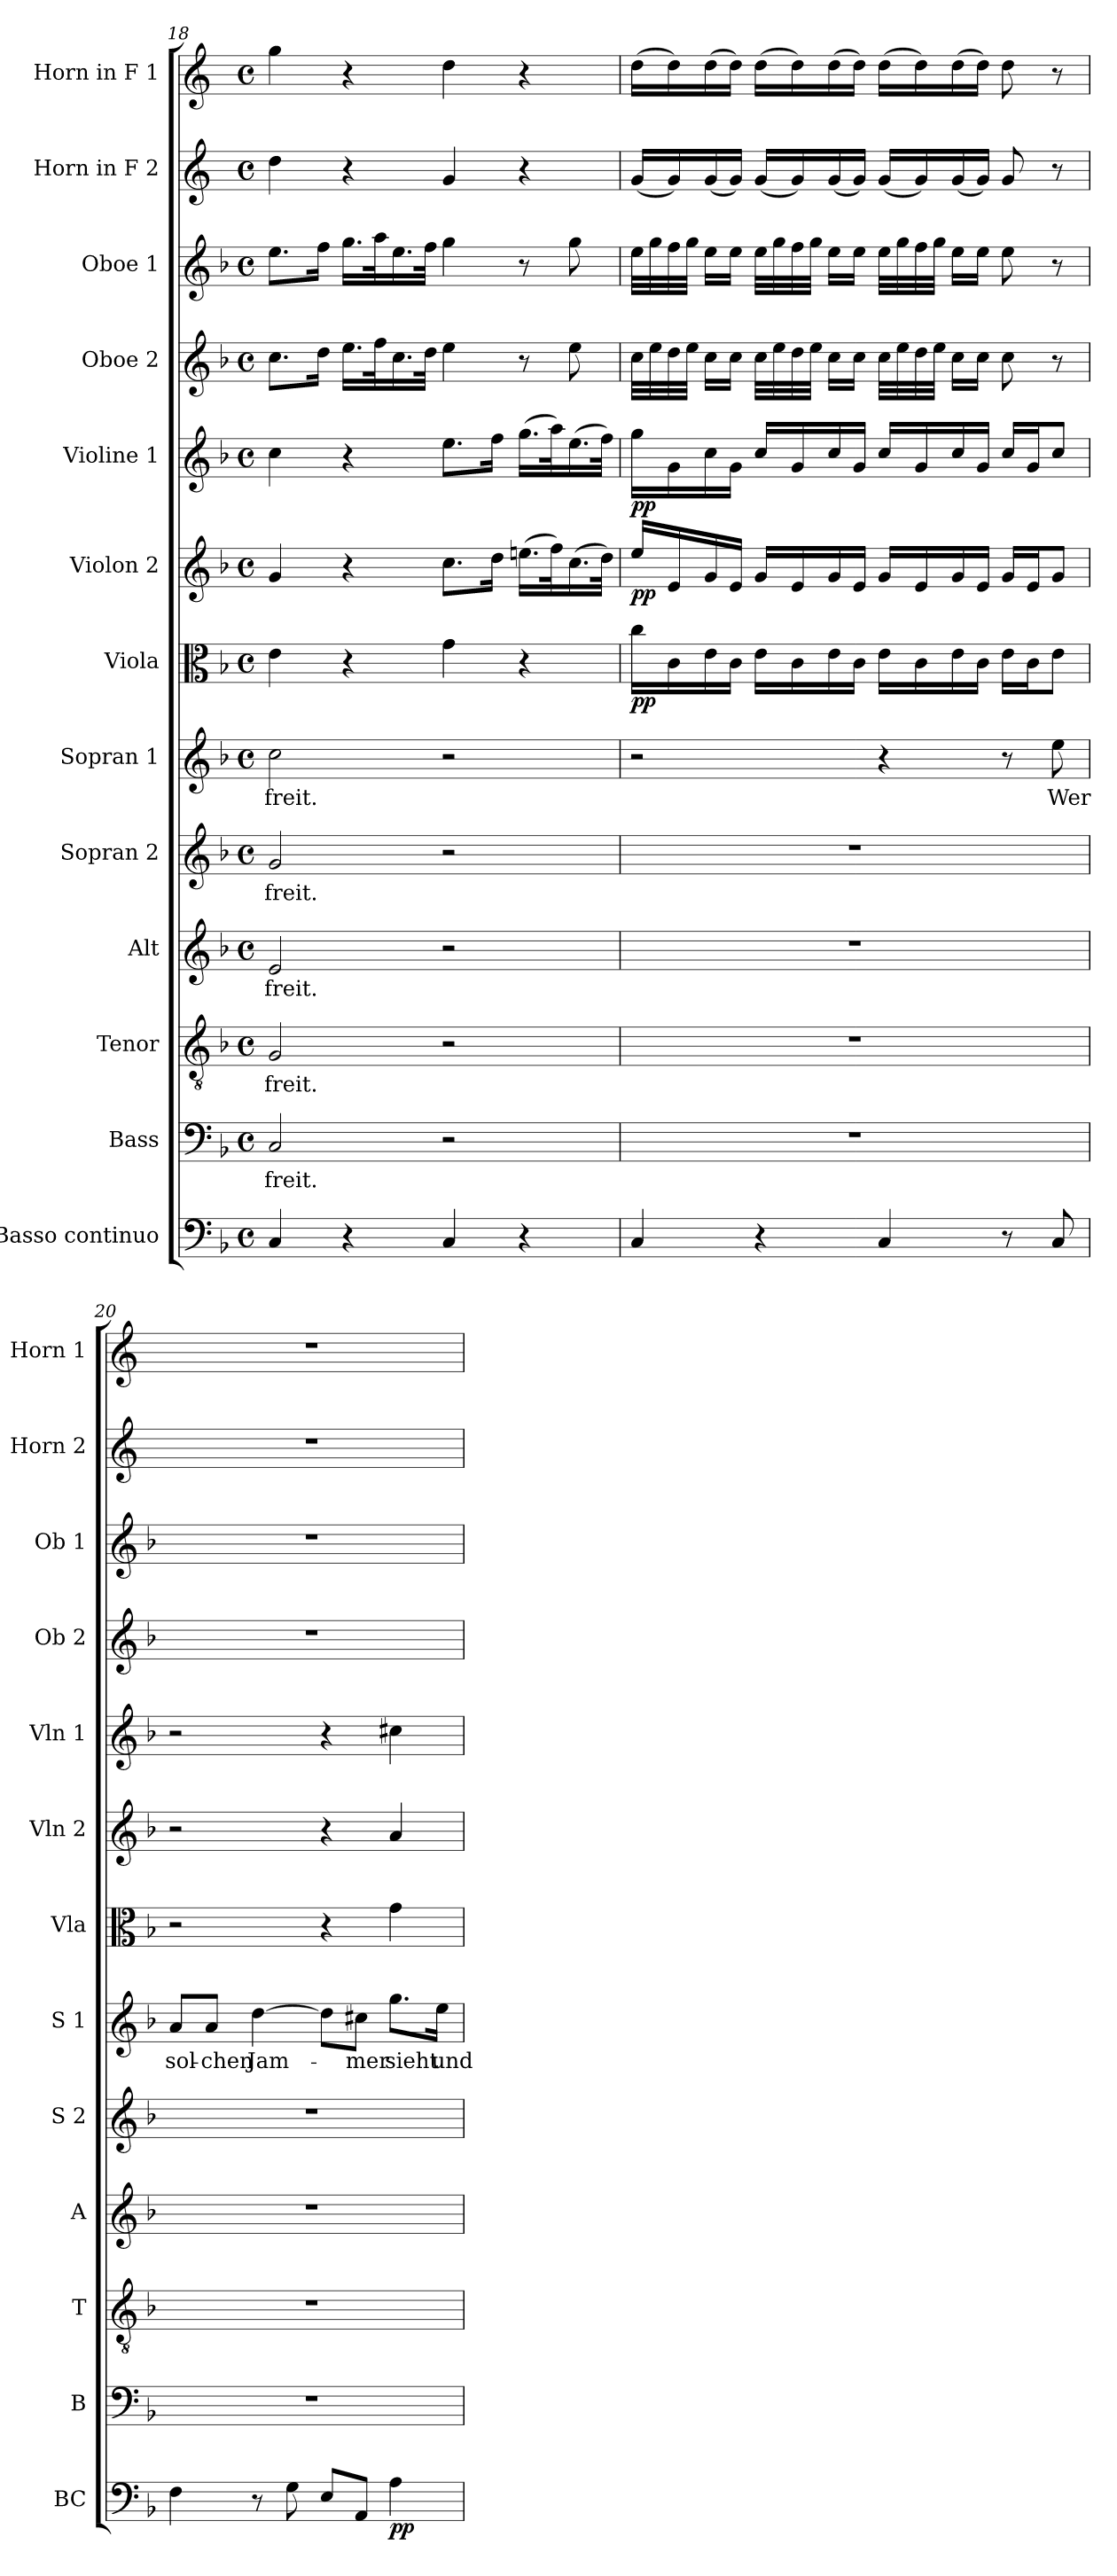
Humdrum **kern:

**kern	**dynam	**kern	**text	**kern	**text	**kern	**text	**kern	**text	**kern	**text	**kern	**dynam	**kern	**dynam	**kern	**dynam	**kern	**kern	**kern	**kern
*part13	*part13	*part12	*part12	*part11	*part11	*part10	*part10	*part9	*part9	*part8	*part8	*part7	*part7	*part6	*part6	*part5	*part5	*part4	*part3	*part2	*part1
*staff13	*staff13	*staff12	*staff12	*staff11	*staff11	*staff10	*staff10	*staff9	*staff9	*staff8	*staff8	*staff7	*staff7	*staff6	*staff6	*staff5	*staff5	*staff4	*staff3	*staff2	*staff1
*I"Basso continuo	*	*I"Bass	*	*I"Tenor	*	*I"Alt	*	*I"Sopran 2	*	*I"Sopran 1	*	*I"Viola	*	*I"Violon 2	*	*I"Violine 1	*	*I"Oboe 2	*I"Oboe 1	*I"Horn in F 2	*I"Horn in F 1
*I'BC	*	*I'B	*	*I'T	*	*I'A	*	*I'S 2	*	*I'S 1	*	*I'Vla	*	*I'Vln 2	*	*I'Vln 1	*	*I'Ob 2	*I'Ob 1	*I'Horn 2	*I'Horn 1
*clefF4	*	*clefF4	*	*clefGv2	*	*clefG2	*	*clefG2	*	*clefG2	*	*clefC3	*	*clefG2	*	*clefG2	*	*clefG2	*clefG2	*clefG2	*clefG2
*ITrd7c12	*	*	*	*	*	*	*	*	*	*	*	*	*	*	*	*	*	*	*	*ITrd4c7	*ITrd4c7
*k[b-]	*	*k[b-]	*	*k[b-]	*	*k[b-]	*	*k[b-]	*	*k[b-]	*	*k[b-]	*	*k[b-]	*	*k[b-]	*	*k[b-]	*k[b-]	*k[b-]	*k[b-]
*M4/4	*	*M4/4	*	*M4/4	*	*M4/4	*	*M4/4	*	*M4/4	*	*M4/4	*	*M4/4	*	*M4/4	*	*M4/4	*M4/4	*M4/4	*M4/4
*met(c)	*	*met(c)	*	*met(c)	*	*met(c)	*	*met(c)	*	*met(c)	*	*met(c)	*	*met(c)	*	*met(c)	*	*met(c)	*met(c)	*met(c)	*met(c)
=18	=18	=18	=18	=18	=18	=18	=18	=18	=18	=18	=18	=18	=18	=18	=18	=18	=18	=18	=18	=18	=18
!	!	!	!LO:LY:b	!	!LO:LY:b	!	!LO:LY:b	!	!LO:LY:b	!	!LO:LY:b	!	!	!	!	!	!	!	!	!	!
4CC/	.	2C/	-freit.	2G/	-freit.	2e/	-freit.	2g/	-freit.	2cc\	-freit.	4e\	.	4g/	.	4cc\	.	8.cc\L	8.ee\L	4g\	4cc\
.	.	.	.	.	.	.	.	.	.	.	.	.	.	.	.	.	.	16dd\Jk	16ff\Jk	.	.
4r	.	.	.	.	.	.	.	.	.	.	.	4r	.	4r	.	4r	.	16.ee\LL	16.gg\LL	4r	4r
.	.	.	.	.	.	.	.	.	.	.	.	.	.	.	.	.	.	32ff\K	32aa\K	.	.
.	.	.	.	.	.	.	.	.	.	.	.	.	.	.	.	.	.	16.cc\	16.ee\	.	.
.	.	.	.	.	.	.	.	.	.	.	.	.	.	.	.	.	.	32dd\JJk	32ff\JJk	.	.
4CC/	.	2r	.	2r	.	2r	.	2r	.	2r	.	4g\	.	8.cc\L	.	8.ee\L	.	4ee\	4gg\	4c/	4g\
.	.	.	.	.	.	.	.	.	.	.	.	.	.	16dd\Jk	.	16ff\Jk	.	.	.	.	.
4r	.	.	.	.	.	.	.	.	.	.	.	4r	.	(>16.eeni\LL	.	(>16.gg\LL	.	8r	8r	4r	4r
.	.	.	.	.	.	.	.	.	.	.	.	.	.	32ff\K)	.	32aa\K)	.	.	.	.	.
.	.	.	.	.	.	.	.	.	.	.	.	.	.	(>16.cc\	.	(>16.ee\	.	8ee\	8gg\	.	.
.	.	.	.	.	.	.	.	.	.	.	.	.	.	32dd\JJk)	.	32ff\JJk)	.	.	.	.	.
=19	=19	=19	=19	=19	=19	=19	=19	=19	=19	=19	=19	=19	=19	=19	=19	=19	=19	=19	=19	=19	=19
!	!	!	!	!	!	!	!	!	!	!	!	!	!LO:DY:b	!	!LO:DY:b	!	!LO:DY:b	!	!	!	!
4CC/	.	1r	.	1r	.	1r	.	1r	.	2r	.	16cc\LL	pp	16ee/LL	pp	16gg\LL	pp	32cc\LLL	32ee\LLL	(<16c/LL	(>16g\LL
.	.	.	.	.	.	.	.	.	.	.	.	.	.	.	.	.	.	32ee\	32gg\	.	.
.	.	.	.	.	.	.	.	.	.	.	.	16c\	.	16e/	.	16g\	.	32dd\	32ff\	16c/)	16g\)
.	.	.	.	.	.	.	.	.	.	.	.	.	.	.	.	.	.	32ee\JJJ	32gg\JJJ	.	.
.	.	.	.	.	.	.	.	.	.	.	.	16e\	.	16g/	.	16cc\	.	16cc\LL	16ee\LL	(<16c/	(>16g\
.	.	.	.	.	.	.	.	.	.	.	.	16c\JJ	.	16e/JJ	.	16g\JJ	.	16cc\JJ	16ee\JJ	16c/JJ)	16g\JJ)
4r	.	.	.	.	.	.	.	.	.	.	.	16e\LL	.	16g/LL	.	16cc/LL	.	32cc\LLL	32ee\LLL	(<16c/LL	(>16g\LL
.	.	.	.	.	.	.	.	.	.	.	.	.	.	.	.	.	.	32ee\	32gg\	.	.
.	.	.	.	.	.	.	.	.	.	.	.	16c\	.	16e/	.	16g/	.	32dd\	32ff\	16c/)	16g\)
.	.	.	.	.	.	.	.	.	.	.	.	.	.	.	.	.	.	32ee\JJJ	32gg\JJJ	.	.
.	.	.	.	.	.	.	.	.	.	.	.	16e\	.	16g/	.	16cc/	.	16cc\LL	16ee\LL	(<16c/	(>16g\
.	.	.	.	.	.	.	.	.	.	.	.	16c\JJ	.	16e/JJ	.	16g/JJ	.	16cc\JJ	16ee\JJ	16c/JJ)	16g\JJ)
4CC/	.	.	.	.	.	.	.	.	.	4r	.	16e\LL	.	16g/LL	.	16cc/LL	.	32cc\LLL	32ee\LLL	(<16c/LL	(>16g\LL
.	.	.	.	.	.	.	.	.	.	.	.	.	.	.	.	.	.	32ee\	32gg\	.	.
.	.	.	.	.	.	.	.	.	.	.	.	16c\	.	16e/	.	16g/	.	32dd\	32ff\	16c/)	16g\)
.	.	.	.	.	.	.	.	.	.	.	.	.	.	.	.	.	.	32ee\JJJ	32gg\JJJ	.	.
.	.	.	.	.	.	.	.	.	.	.	.	16e\	.	16g/	.	16cc/	.	16cc\LL	16ee\LL	(<16c/	(>16g\
.	.	.	.	.	.	.	.	.	.	.	.	16c\JJ	.	16e/JJ	.	16g/JJ	.	16cc\JJ	16ee\JJ	16c/JJ)	16g\JJ)
8r	.	.	.	.	.	.	.	.	.	8r	.	16e\LL	.	16g/LL	.	16cc/LL	.	8cc\	8ee\	8c/	8g\
.	.	.	.	.	.	.	.	.	.	.	.	16c\J	.	16e/J	.	16g/J	.	.	.	.	.
!	!	!	!	!	!	!	!	!	!	!	!LO:LY:b	!	!	!	!	!	!	!	!	!	!
8CC/	.	.	.	.	.	.	.	.	.	8ee\	Wer	8e\J	.	8g/J	.	8cc/J	.	8r	8r	8r	8r
=20	=20	=20	=20	=20	=20	=20	=20	=20	=20	=20	=20	=20	=20	=20	=20	=20	=20	=20	=20	=20	=20
!	!	!	!	!	!	!	!	!	!	!	!LO:LY:b	!	!	!	!	!	!	!	!	!	!
4FF\	.	1r	.	1r	.	1r	.	1r	.	8a/L	sol-	2r	.	2r	.	2r	.	1r	1r	1r	1r
!	!	!	!	!	!	!	!	!	!	!	!LO:LY:b	!	!	!	!	!	!	!	!	!	!
.	.	.	.	.	.	.	.	.	.	8a/J	-chen	.	.	.	.	.	.	.	.	.	.
!	!	!	!	!	!	!	!	!	!	!	!LO:LY:b	!	!	!	!	!	!	!	!	!	!
8r	.	.	.	.	.	.	.	.	.	[4dd\	Jam-	.	.	.	.	.	.	.	.	.	.
8GG\	.	.	.	.	.	.	.	.	.	.	.	.	.	.	.	.	.	.	.	.	.
8EE/L	.	.	.	.	.	.	.	.	.	8dd\L]	.	4r	.	4r	.	4r	.	.	.	.	.
!	!	!	!	!	!	!	!	!	!	!	!LO:LY:b	!	!	!	!	!	!	!	!	!	!
8AAA/J	.	.	.	.	.	.	.	.	.	8cc#X\J	-mer	.	.	.	.	.	.	.	.	.	.
!	!LO:DY:b	!	!	!	!	!	!	!	!	!	!LO:LY:b	!	!	!	!	!	!	!	!	!	!
4AA\	pp	.	.	.	.	.	.	.	.	8.gg\L	sieht	4g\	.	4a/	.	4cc#X\	.	.	.	.	.
!	!	!	!	!	!	!	!	!	!	!	!LO:LY:b	!	!	!	!	!	!	!	!	!	!
.	.	.	.	.	.	.	.	.	.	16ee\Jk	und	.	.	.	.	.	.	.	.	.	.
=	=	=	=	=	=	=	=	=	=	=	=	=	=	=	=	=	=	=	=	=	=
*-	*-	*-	*-	*-	*-	*-	*-	*-	*-	*-	*-	*-	*-	*-	*-	*-	*-	*-	*-	*-	*-
